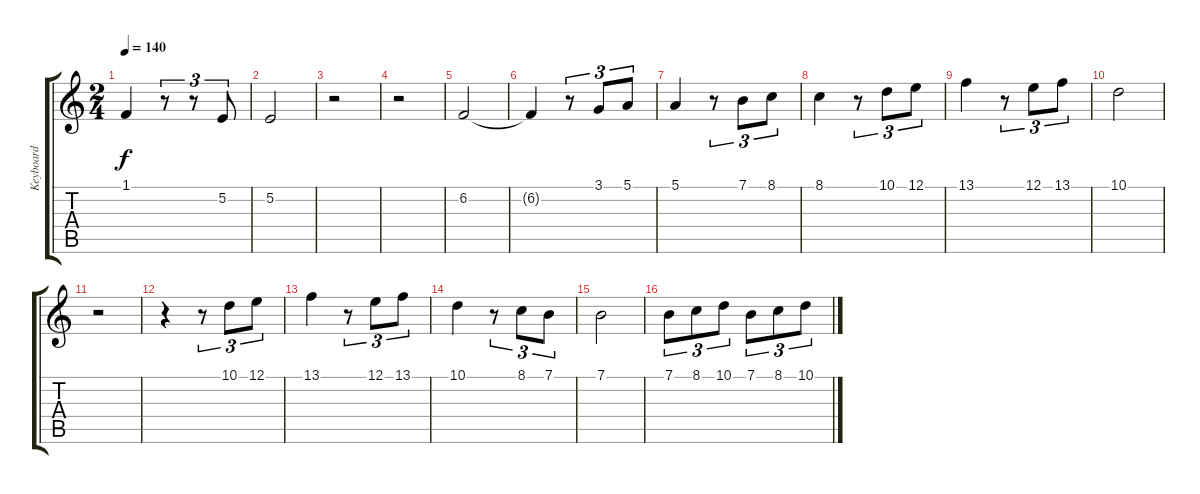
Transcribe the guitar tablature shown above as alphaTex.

\track ("Keyboard" "Keyboard") {instrument lead5charang}
\staff {score tabs}
\tuning (E4 B3 G3 D3 A2 E2) {hide}
\ts (2 4)
\tempo 140
\clef g2
\ks c
1.1.4{dy f} r.8{tu (3 2)} r.8{tu (3 2)} 5.2.8{tu (3 2)} |
5.2.2 |
r.2 |
r.2 |
6.2.2 |
6.2{t}.4 r.8{tu (3 2)} 3.1.8{tu (3 2)} 5.1.8{tu (3 2)} |
5.1.4 r.8{tu (3 2)} 7.1.8{tu (3 2)} 8.1.8{tu (3 2)} |
8.1.4 r.8{tu (3 2)} 10.1.8{tu (3 2)} 12.1.8{tu (3 2)} |
13.1.4 r.8{tu (3 2)} 12.1.8{tu (3 2)} 13.1.8{tu (3 2)} |
10.1.2 |
r.2 |
r.4 r.8{tu (3 2)} 10.1.8{tu (3 2)} 12.1.8{tu (3 2)} |
13.1.4 r.8{tu (3 2)} 12.1.8{tu (3 2)} 13.1.8{tu (3 2)} |
10.1.4 r.8{tu (3 2)} 8.1.8{tu (3 2)} 7.1.8{tu (3 2)} |
7.1.2 |
7.1.8{tu (3 2)} 8.1.8{tu (3 2)} 10.1.8{tu (3 2)} 7.1.8{tu (3 2)} 8.1.8{tu (3 2)} 10.1.8{tu (3 2)}
